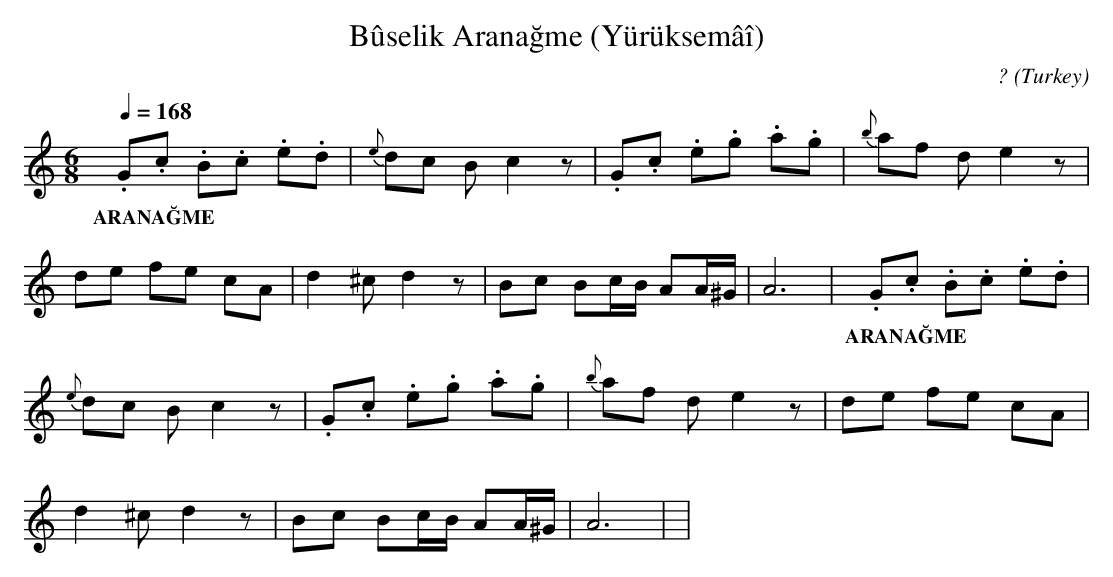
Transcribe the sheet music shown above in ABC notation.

X:1
T: Bûselik Aranağme (Yürüksemâî)
C: ?
O: Turkey
M: 6/8
L: 1/16
K: C
Q: 1/4=168
.G2.c2 .B2.c2 .e2.d2  | {e}d2c2 B2c4z2  | \
w:  ARANAĞME  |   |
.G2.c2 .e2.g2 .a2.g2  | {b}a2f2 d2e4z2  |
w:   |   |
d2e2 f2e2 c2A2  | d4 ^c2d4z2  | B2c2 B2cB A2A^G  | A12  | \
w:   |   |   |   |
.G2.c2 .B2.c2 .e2.d2  |
w:  ARANAĞME  |
{e}d2c2 B2c4z2  | .G2.c2 .e2.g2 .a2.g2  | \
w:   |   |
{b}a2f2 d2e4z2  | d2e2 f2e2 c2A2  |
w:   |   |
d4 ^c2d4z2  | B2c2 B2cB A2A^G  | A12  | |
